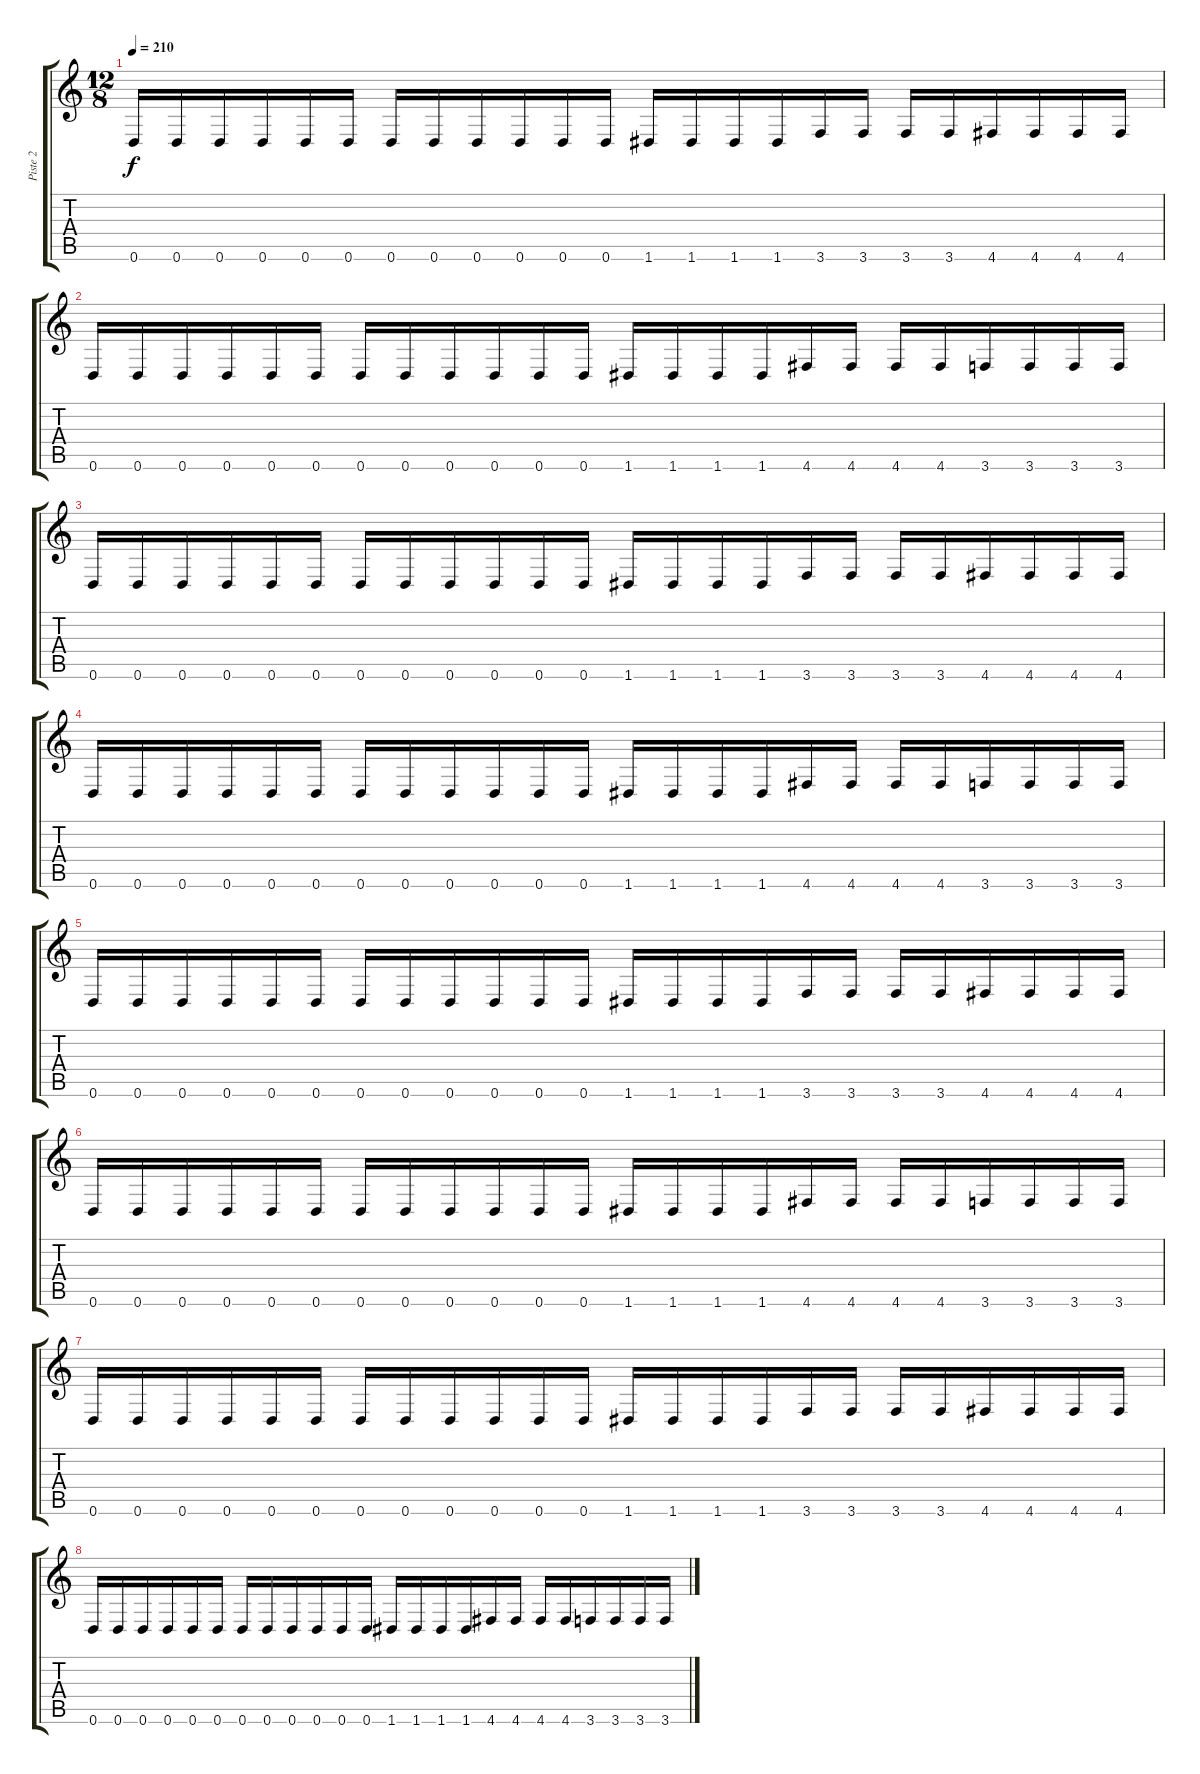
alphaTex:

\track ("Piste 2" "Piste 2") {instrument distortionguitar}
\staff {score tabs}
\tuning (E4 B3 G3 D3 A2 D2) {hide}
\ts (12 8)
\tempo 210
\clef g2
\ks c
0.6.16{dy f} 0.6.16 0.6.16 0.6.16 0.6.16 0.6.16 0.6.16 0.6.16 0.6.16 0.6.16 0.6.16 0.6.16 1.6.16 1.6.16 1.6.16 1.6.16 3.6.16 3.6.16 3.6.16 3.6.16 4.6.16 4.6.16 4.6.16 4.6.16 |
0.6.16 0.6.16 0.6.16 0.6.16 0.6.16 0.6.16 0.6.16 0.6.16 0.6.16 0.6.16 0.6.16 0.6.16 1.6.16 1.6.16 1.6.16 1.6.16 4.6.16 4.6.16 4.6.16 4.6.16 3.6.16 3.6.16 3.6.16 3.6.16 |
0.6.16 0.6.16 0.6.16 0.6.16 0.6.16 0.6.16 0.6.16 0.6.16 0.6.16 0.6.16 0.6.16 0.6.16 1.6.16 1.6.16 1.6.16 1.6.16 3.6.16 3.6.16 3.6.16 3.6.16 4.6.16 4.6.16 4.6.16 4.6.16 |
0.6.16 0.6.16 0.6.16 0.6.16 0.6.16 0.6.16 0.6.16 0.6.16 0.6.16 0.6.16 0.6.16 0.6.16 1.6.16 1.6.16 1.6.16 1.6.16 4.6.16 4.6.16 4.6.16 4.6.16 3.6.16 3.6.16 3.6.16 3.6.16 |
0.6.16 0.6.16 0.6.16 0.6.16 0.6.16 0.6.16 0.6.16 0.6.16 0.6.16 0.6.16 0.6.16 0.6.16 1.6.16 1.6.16 1.6.16 1.6.16 3.6.16 3.6.16 3.6.16 3.6.16 4.6.16 4.6.16 4.6.16 4.6.16 |
0.6.16 0.6.16 0.6.16 0.6.16 0.6.16 0.6.16 0.6.16 0.6.16 0.6.16 0.6.16 0.6.16 0.6.16 1.6.16 1.6.16 1.6.16 1.6.16 4.6.16 4.6.16 4.6.16 4.6.16 3.6.16 3.6.16 3.6.16 3.6.16 |
0.6.16 0.6.16 0.6.16 0.6.16 0.6.16 0.6.16 0.6.16 0.6.16 0.6.16 0.6.16 0.6.16 0.6.16 1.6.16 1.6.16 1.6.16 1.6.16 3.6.16 3.6.16 3.6.16 3.6.16 4.6.16 4.6.16 4.6.16 4.6.16 |
0.6.16 0.6.16 0.6.16 0.6.16 0.6.16 0.6.16 0.6.16 0.6.16 0.6.16 0.6.16 0.6.16 0.6.16 1.6.16 1.6.16 1.6.16 1.6.16 4.6.16 4.6.16 4.6.16 4.6.16 3.6.16 3.6.16 3.6.16 3.6.16
